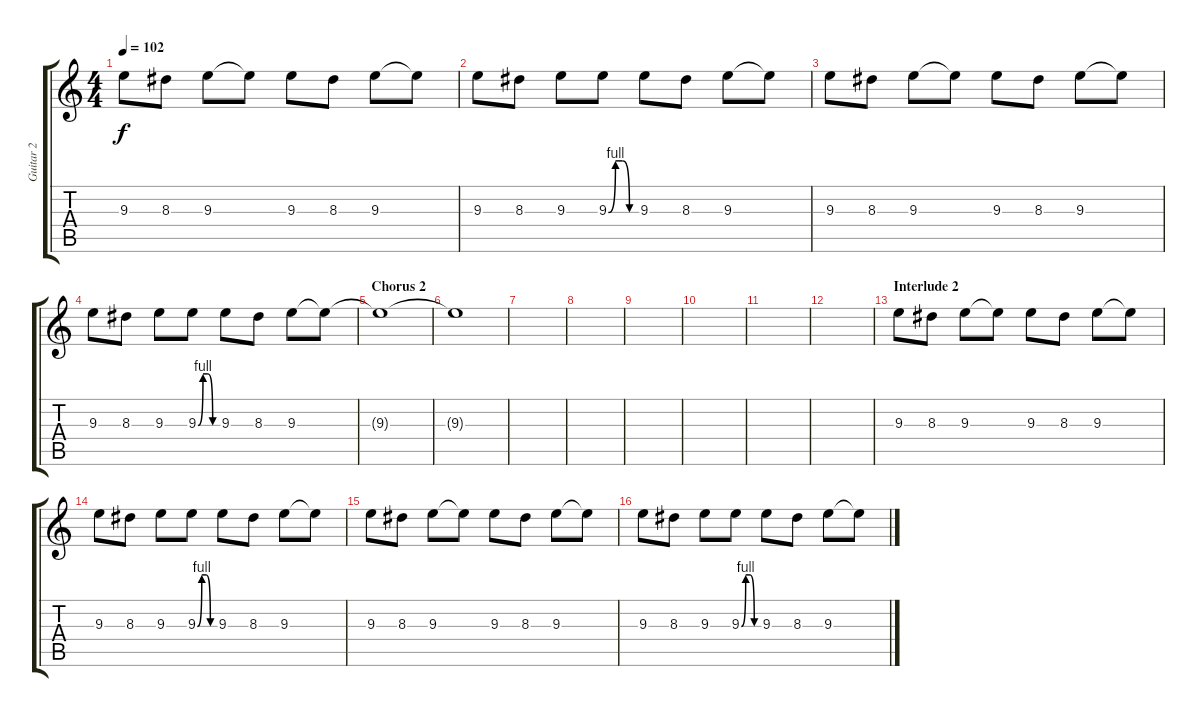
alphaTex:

\track ("Guitar 2" "Guitar 2") {instrument distortionguitar}
\staff {score tabs}
\tuning (E4 B3 G3 D3 A2 E2) {hide}
\ts (4 4)
\tempo 102
\clef g2
\ks c
9.3.8{dy f volume 13 instrument distortionguitar} 8.3.8 9.3.8 9.3{t}.8 9.3.8 8.3.8 9.3.8 9.3{t}.8 |
9.3.8 8.3.8 9.3.8 9.3{be (custom 0 0 15 4 30 4 45 0 60 0)}.8 9.3.8 8.3.8 9.3.8 9.3{t}.8 |
9.3.8 8.3.8 9.3.8 9.3{t}.8 9.3.8 8.3.8 9.3.8 9.3{t}.8 |
9.3.8 8.3.8 9.3.8 9.3{be (custom 0 0 15 4 30 4 45 0 60 0)}.8 9.3.8 8.3.8 9.3.8{volume 0 instrument distortionguitar} 9.3{t}.8 |
\section ("" "Chorus 2")
9.3{t}.1 |
9.3{t}.1 |
|
|
|
|
|
|
\section ("" "Interlude 2")
9.3.8{volume 13 instrument distortionguitar} 8.3.8 9.3.8 9.3{t}.8 9.3.8 8.3.8 9.3.8 9.3{t}.8 |
9.3.8 8.3.8 9.3.8 9.3{be (custom 0 0 15 4 30 4 45 0 60 0)}.8 9.3.8 8.3.8 9.3.8 9.3{t}.8 |
9.3.8 8.3.8 9.3.8 9.3{t}.8 9.3.8 8.3.8 9.3.8 9.3{t}.8 |
9.3.8 8.3.8 9.3.8 9.3{be (custom 0 0 15 4 30 4 45 0 60 0)}.8 9.3.8 8.3.8 9.3.8 9.3{t}.8
